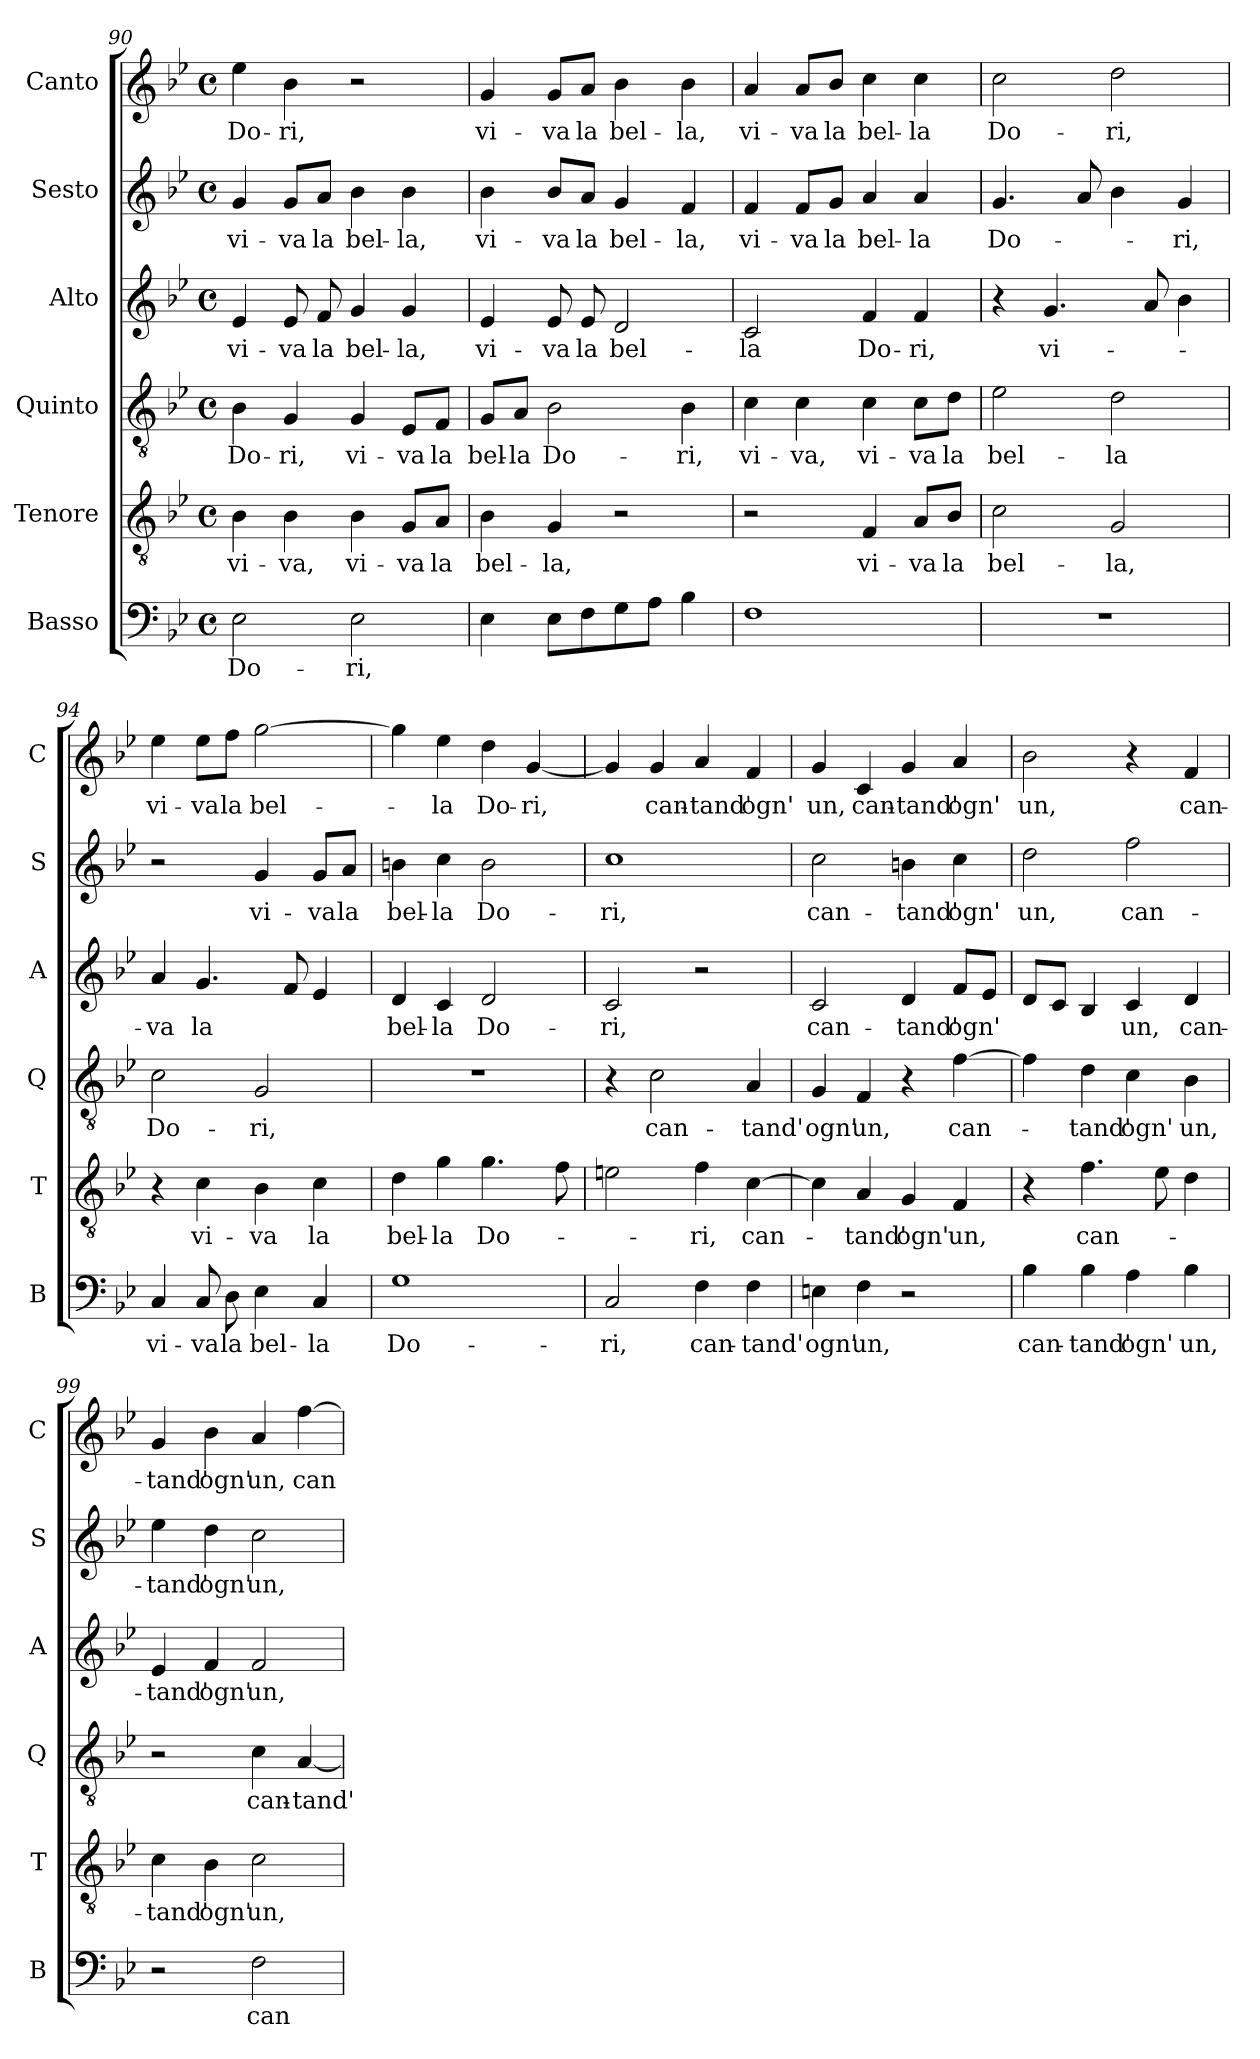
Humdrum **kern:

**kern	**text	**kern	**text	**kern	**text	**kern	**text	**kern	**text	**kern	**text
*part6	*part6	*part5	*part5	*part4	*part4	*part3	*part3	*part2	*part2	*part1	*part1
*staff6	*staff6	*staff5	*staff5	*staff4	*staff4	*staff3	*staff3	*staff2	*staff2	*staff1	*staff1
*I"Basso	*	*I"Tenore	*	*I"Quinto	*	*I"Alto	*	*I"Sesto	*	*I"Canto	*
*I'B	*	*I'T	*	*I'Q	*	*I'A	*	*I'S	*	*I'C	*
*clefF4	*	*clefGv2	*	*clefGv2	*	*clefG2	*	*clefG2	*	*clefG2	*
*k[b-e-]	*	*k[b-e-]	*	*k[b-e-]	*	*k[b-e-]	*	*k[b-e-]	*	*k[b-e-]	*
*B-:	*	*B-:	*	*B-:	*	*B-:	*	*B-:	*	*B-:	*
*M4/4	*	*M4/4	*	*M4/4	*	*M4/4	*	*M4/4	*	*M4/4	*
*met(c)	*	*met(c)	*	*met(c)	*	*met(c)	*	*met(c)	*	*met(c)	*
=90	=90	=90	=90	=90	=90	=90	=90	=90	=90	=90	=90
!	!LO:LY:b	!	!LO:LY:b	!	!LO:LY:b	!	!LO:LY:b	!	!LO:LY:b	!	!LO:LY:b
2E-\	Do-	4B-\	vi-	4B-\	Do-	4e-/	vi-	4g/	vi-	4ee-\	Do-
!	!	!	!LO:LY:b	!	!LO:LY:b	!	!LO:LY:b	!	!LO:LY:b	!	!LO:LY:b
.	.	4B-\	-va,	4G/	-ri,	8e-/	-va	8g/L	-va	4b-\	-ri,
!	!	!	!	!	!	!	!LO:LY:b	!	!LO:LY:b	!	!
.	.	.	.	.	.	8f/	la	8a/J	la	.	.
!	!LO:LY:b	!	!LO:LY:b	!	!LO:LY:b	!	!LO:LY:b	!	!LO:LY:b	!	!
2E-\	-ri,	4B-\	vi-	4G/	vi-	4g/	bel-	4b-\	bel-	2r	.
!	!	!	!LO:LY:b	!	!LO:LY:b	!	!LO:LY:b	!	!LO:LY:b	!	!
.	.	8G/L	-va	8E-/L	-va	4g/	-la,	4b-\	-la,	.	.
!	!	!	!LO:LY:b	!	!LO:LY:b	!	!	!	!	!	!
.	.	8A/J	la	8F/J	la	.	.	.	.	.	.
!!LO:LB:g=z
=91	=91	=91	=91	=91	=91	=91	=91	=91	=91	=91	=91
!	!	!	!LO:LY:b	!	!LO:LY:b	!	!LO:LY:b	!	!LO:LY:b	!	!LO:LY:b
4E-\	.	4B-\	bel-	8G/L	bel-	4e-/	vi-	4b-\	vi-	4g/	vi-
!	!	!	!	!	!LO:LY:b	!	!	!	!	!	!
.	.	.	.	8A/J	-la	.	.	.	.	.	.
!	!	!	!LO:LY:b	!	!LO:LY:b	!	!LO:LY:b	!	!LO:LY:b	!	!LO:LY:b
8E-\L	.	4G/	-la,	2B-\	Do-	8e-/	-va	8b-/L	-va	8g/L	-va
!	!	!	!	!	!	!	!LO:LY:b	!	!LO:LY:b	!	!LO:LY:b
8F\	.	.	.	.	.	8e-/	la	8a/J	la	8a/J	la
!	!	!	!	!	!	!	!LO:LY:b	!	!LO:LY:b	!	!LO:LY:b
8G\	.	2r	.	.	.	2d/	bel-	4g/	bel-	4b-\	bel-
8A\J	.	.	.	.	.	.	.	.	.	.	.
!	!	!	!	!	!LO:LY:b	!	!	!	!LO:LY:b	!	!LO:LY:b
4B-\	.	.	.	4B-\	-ri,	.	.	4f/	-la,	4b-\	-la,
=92	=92	=92	=92	=92	=92	=92	=92	=92	=92	=92	=92
!	!	!	!	!	!LO:LY:b	!	!LO:LY:b	!	!LO:LY:b	!	!LO:LY:b
1F	.	2r	.	4c\	vi-	2c/	-la	4f/	vi-	4a/	vi-
!	!	!	!	!	!LO:LY:b	!	!	!	!LO:LY:b	!	!LO:LY:b
.	.	.	.	4c\	-va,	.	.	8f/L	-va	8a/L	-va
!	!	!	!	!	!	!	!	!	!LO:LY:b	!	!LO:LY:b
.	.	.	.	.	.	.	.	8g/J	la	8b-/J	la
!	!	!	!LO:LY:b	!	!LO:LY:b	!	!LO:LY:b	!	!LO:LY:b	!	!LO:LY:b
.	.	4F/	vi-	4c\	vi-	4f/	Do-	4a/	bel-	4cc\	bel-
!	!	!	!LO:LY:b	!	!LO:LY:b	!	!LO:LY:b	!	!LO:LY:b	!	!LO:LY:b
.	.	8A/L	-va	8c\L	-va	4f/	-ri,	4a/	-la	4cc\	-la
!	!	!	!LO:LY:b	!	!LO:LY:b	!	!	!	!	!	!
.	.	8B-/J	la	8d\J	la	.	.	.	.	.	.
=93	=93	=93	=93	=93	=93	=93	=93	=93	=93	=93	=93
!	!	!	!LO:LY:b	!	!LO:LY:b	!	!	!	!LO:LY:b	!	!LO:LY:b
1r	.	2c\	bel-	2e-\	bel-	4r	.	4.g/	Do-	2cc\	Do-
!	!	!	!	!	!	!	!LO:LY:b	!	!	!	!
.	.	.	.	.	.	4.g/	vi-	.	.	.	.
.	.	.	.	.	.	.	.	8a/	.	.	.
!	!	!	!LO:LY:b	!	!LO:LY:b	!	!	!	!	!	!LO:LY:b
.	.	2G/	-la,	2d\	-la	.	.	4b-\	.	2dd\	-ri,
.	.	.	.	.	.	8a/	.	.	.	.	.
!	!	!	!	!	!	!	!	!	!LO:LY:b	!	!
.	.	.	.	.	.	4b-\	.	4g/	-ri,	.	.
=94	=94	=94	=94	=94	=94	=94	=94	=94	=94	=94	=94
!	!LO:LY:b	!	!	!	!LO:LY:b	!	!LO:LY:b	!	!	!	!LO:LY:b
4C/	vi-	4r	.	2c\	Do-	4a/	-va	2r	.	4ee-\	vi-
!	!LO:LY:b	!	!LO:LY:b	!	!	!	!LO:LY:b	!	!	!	!LO:LY:b
8C/	-va	4c\	vi-	.	.	4.g/	la	.	.	8ee-\L	-va
!	!LO:LY:b	!	!	!	!	!	!	!	!	!	!LO:LY:b
8D\	la	.	.	.	.	.	.	.	.	8ff\J	la
!	!LO:LY:b	!	!LO:LY:b	!	!LO:LY:b	!	!	!	!LO:LY:b	!	!LO:LY:b
4E-\	bel-	4B-\	-va	2G/	-ri,	.	.	4g/	vi-	[2gg\	bel-
.	.	.	.	.	.	8f/	.	.	.	.	.
!	!LO:LY:b	!	!LO:LY:b	!	!	!	!	!	!LO:LY:b	!	!
4C/	-la	4c\	la	.	.	4e-/	.	8g/L	-va	.	.
!	!	!	!	!	!	!	!	!	!LO:LY:b	!	!
.	.	.	.	.	.	.	.	8a/J	la	.	.
!!LO:PB:g=z
=95	=95	=95	=95	=95	=95	=95	=95	=95	=95	=95	=95
!	!LO:LY:b	!	!LO:LY:b	!	!	!	!LO:LY:b	!	!LO:LY:b	!	!
1G	Do-	4d\	bel-	1r	.	4d/	bel-	4bn\	bel-	4gg\]	.
!	!	!	!LO:LY:b	!	!	!	!LO:LY:b	!	!LO:LY:b	!	!LO:LY:b
.	.	4g\	-la	.	.	4c/	-la	4cc\	-la	4ee-\	-la
!	!	!	!LO:LY:b	!	!	!	!LO:LY:b	!	!LO:LY:b	!	!LO:LY:b
.	.	4.g\	Do-	.	.	2d/	Do-	2b\	Do-	4dd\	Do-
!	!	!	!	!	!	!	!	!	!	!	!LO:LY:b
.	.	.	.	.	.	.	.	.	.	[4g/	-ri,
.	.	8f\	.	.	.	.	.	.	.	.	.
=96	=96	=96	=96	=96	=96	=96	=96	=96	=96	=96	=96
!	!LO:LY:b	!	!	!	!	!	!LO:LY:b	!	!LO:LY:b	!	!
2C/	-ri,	2en\	.	4r	.	2c/	-ri,	1cc	-ri,	4g/]	.
!	!	!	!	!	!LO:LY:b	!	!	!	!	!	!LO:LY:b
.	.	.	.	2c\	can-	.	.	.	.	4g/	can-
!	!LO:LY:b	!	!LO:LY:b	!	!	!	!	!	!	!	!LO:LY:b
4F\	can-	4f\	-ri,	.	.	2r	.	.	.	4a/	-tand'
!	!LO:LY:b	!	!LO:LY:b	!	!LO:LY:b	!	!	!	!	!	!LO:LY:b
4F\	-tand'	[4c\	can-	4A/	-tand'	.	.	.	.	4f/	ogn'
=97	=97	=97	=97	=97	=97	=97	=97	=97	=97	=97	=97
!	!LO:LY:b	!	!	!	!LO:LY:b	!	!LO:LY:b	!	!LO:LY:b	!	!LO:LY:b
4En\	ogn'	4c\]	.	4G/	ogn'	2c/	can-	2cc\	can-	4g/	un,
!	!LO:LY:b	!	!LO:LY:b	!	!LO:LY:b	!	!	!	!	!	!LO:LY:b
4F\	un,	4A/	-tand'	4F/	un,	.	.	.	.	4c/	can-
!	!	!	!LO:LY:b	!	!	!	!LO:LY:b	!	!LO:LY:b	!	!LO:LY:b
2r	.	4G/	ogn'	4r	.	4d/	-tand'	4bn\	-tand'	4g/	-tand'
!	!	!	!LO:LY:b	!	!LO:LY:b	!	!LO:LY:b	!	!LO:LY:b	!	!LO:LY:b
.	.	4F/	un,	[4f\	can-	8f/L	ogn'	4cc\	ogn'	4a/	ogn'
.	.	.	.	.	.	8e-/J	.	.	.	.	.
=98	=98	=98	=98	=98	=98	=98	=98	=98	=98	=98	=98
!	!LO:LY:b	!	!	!	!	!	!	!	!LO:LY:b	!	!LO:LY:b
4B-\	can-	4r	.	4f\]	.	8d/L	.	2dd\	un,	2b-\	un,
.	.	.	.	.	.	8c/J	.	.	.	.	.
!	!LO:LY:b	!	!LO:LY:b	!	!LO:LY:b	!	!	!	!	!	!
4B-\	-tand'	4.f\	can-	4d\	-tand'	4B-/	.	.	.	.	.
!	!LO:LY:b	!	!	!	!LO:LY:b	!	!LO:LY:b	!	!LO:LY:b	!	!
4A\	ogn'	.	.	4c\	ogn'	4c/	un,	2ff\	can-	4r	.
.	.	8e-\	.	.	.	.	.	.	.	.	.
!	!LO:LY:b	!	!	!	!LO:LY:b	!	!LO:LY:b	!	!	!	!LO:LY:b
4B-\	un,	4d\	.	4B-\	un,	4d/	can-	.	.	4f/	can-
!!LO:LB:g=z
=99	=99	=99	=99	=99	=99	=99	=99	=99	=99	=99	=99
!	!	!	!LO:LY:b	!	!	!	!LO:LY:b	!	!LO:LY:b	!	!LO:LY:b
2r	.	4c\	-tand'	2r	.	4e-/	-tand'	4ee-\	-tand'	4g/	-tand'
!	!	!	!LO:LY:b	!	!	!	!LO:LY:b	!	!LO:LY:b	!	!LO:LY:b
.	.	4B-\	ogn'	.	.	4f/	ogn'	4dd\	ogn'	4b-\	ogn'
!	!LO:LY:b	!	!LO:LY:b	!	!LO:LY:b	!	!LO:LY:b	!	!LO:LY:b	!	!LO:LY:b
2F\	can-	2c\	un,	4c\	can-	2f/	un,	2cc\	un,	4a/	un,
!	!	!	!	!	!LO:LY:b	!	!	!	!	!	!LO:LY:b
.	.	.	.	[4A/	-tand'	.	.	.	.	[4ff\	can-
=	=	=	=	=	=	=	=	=	=	=	=
*-	*-	*-	*-	*-	*-	*-	*-	*-	*-	*-	*-
